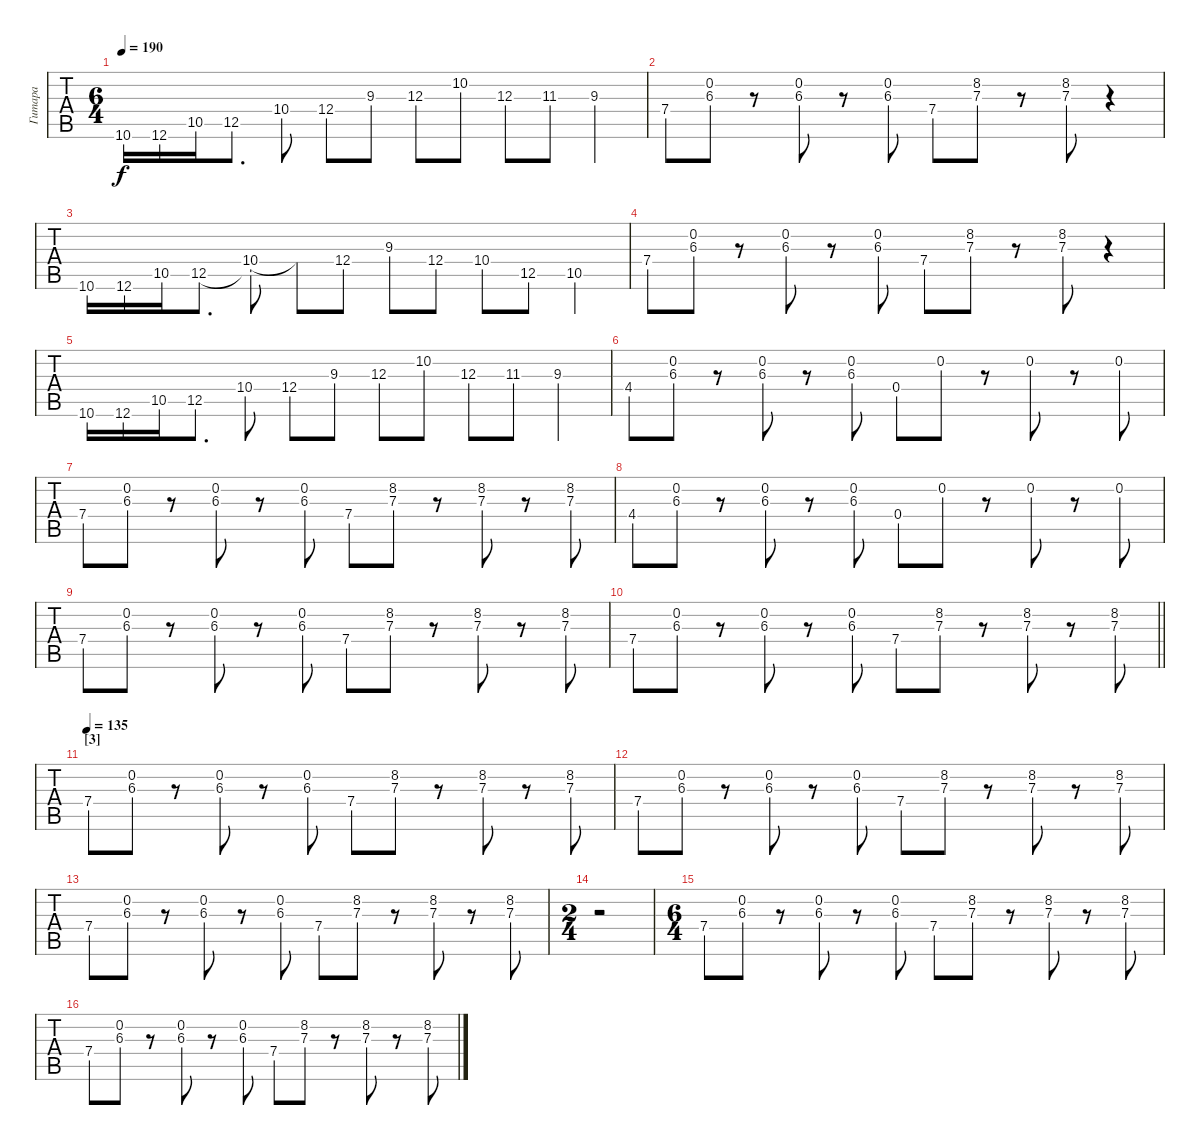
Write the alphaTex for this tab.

\track ("Гитара" "Гитара") {instrument electricguitarclean}
\staff {tabs}
\tuning (E4 B3 G3 D3 A2 E2) {hide}
\ts (6 4)
\tempo 190
\clef g2
\ks c
10.6.16{dy f} 12.6.16 10.5.16 12.5.8{d} 10.4.8 12.4.8 9.3.8 12.3.8 10.2.8 12.3.8 11.3.8 9.3.4 |
7.4.8 (0.2 6.3).8 r.8 (0.2 6.3).8 r.8 (0.2 6.3).8 7.4.8 (8.2 7.3).8 r.8 (8.2 7.3).8 r.4 |
10.6.16 12.6.16 10.5.16 12.5.8{d} (10.4 12.5{t}).8 10.4{t}.8 12.4.8 9.3.8 12.4.8 10.4.8 12.5.8 10.5.4 |
7.4.8 (0.2 6.3).8 r.8 (0.2 6.3).8 r.8 (0.2 6.3).8 7.4.8 (8.2 7.3).8 r.8 (8.2 7.3).8 r.4 |
10.6.16 12.6.16 10.5.16 12.5.8{d} 10.4.8 12.4.8 9.3.8 12.3.8 10.2.8 12.3.8 11.3.8 9.3.4 |
4.4.8 (0.2 6.3).8 r.8 (0.2 6.3).8 r.8 (0.2 6.3).8 0.4.8 0.2.8 r.8 0.2.8 r.8 0.2.8 |
7.4.8 (0.2 6.3).8 r.8 (0.2 6.3).8 r.8 (0.2 6.3).8 7.4.8 (8.2 7.3).8 r.8 (8.2 7.3).8 r.8 (8.2 7.3).8 |
4.4.8 (0.2 6.3).8 r.8 (0.2 6.3).8 r.8 (0.2 6.3).8 0.4.8 0.2.8 r.8 0.2.8 r.8 0.2.8 |
7.4.8 (0.2 6.3).8 r.8 (0.2 6.3).8 r.8 (0.2 6.3).8 7.4.8 (8.2 7.3).8 r.8 (8.2 7.3).8 r.8 (8.2 7.3).8 |
\barLineRight lightlight
7.4.8 (0.2 6.3).8 r.8 (0.2 6.3).8 r.8 (0.2 6.3).8 7.4.8 (8.2 7.3).8 r.8 (8.2 7.3).8 r.8 (8.2 7.3).8 |
\section ("" "[3]")
\tempo 135
7.4.8 (0.2 6.3).8 r.8 (0.2 6.3).8 r.8 (0.2 6.3).8 7.4.8 (8.2 7.3).8 r.8 (8.2 7.3).8 r.8 (8.2 7.3).8 |
7.4.8 (0.2 6.3).8 r.8 (0.2 6.3).8 r.8 (0.2 6.3).8 7.4.8 (8.2 7.3).8 r.8 (8.2 7.3).8 r.8 (8.2 7.3).8 |
7.4.8 (0.2 6.3).8 r.8 (0.2 6.3).8 r.8 (0.2 6.3).8 7.4.8 (8.2 7.3).8 r.8 (8.2 7.3).8 r.8 (8.2 7.3).8 |
\ts (2 4)
r.2 |
\ts (6 4)
7.4.8 (0.2 6.3).8 r.8 (0.2 6.3).8 r.8 (0.2 6.3).8 7.4.8 (8.2 7.3).8 r.8 (8.2 7.3).8 r.8 (8.2 7.3).8 |
7.4.8 (0.2 6.3).8 r.8 (0.2 6.3).8 r.8 (0.2 6.3).8 7.4.8 (8.2 7.3).8 r.8 (8.2 7.3).8 r.8 (8.2 7.3).8
